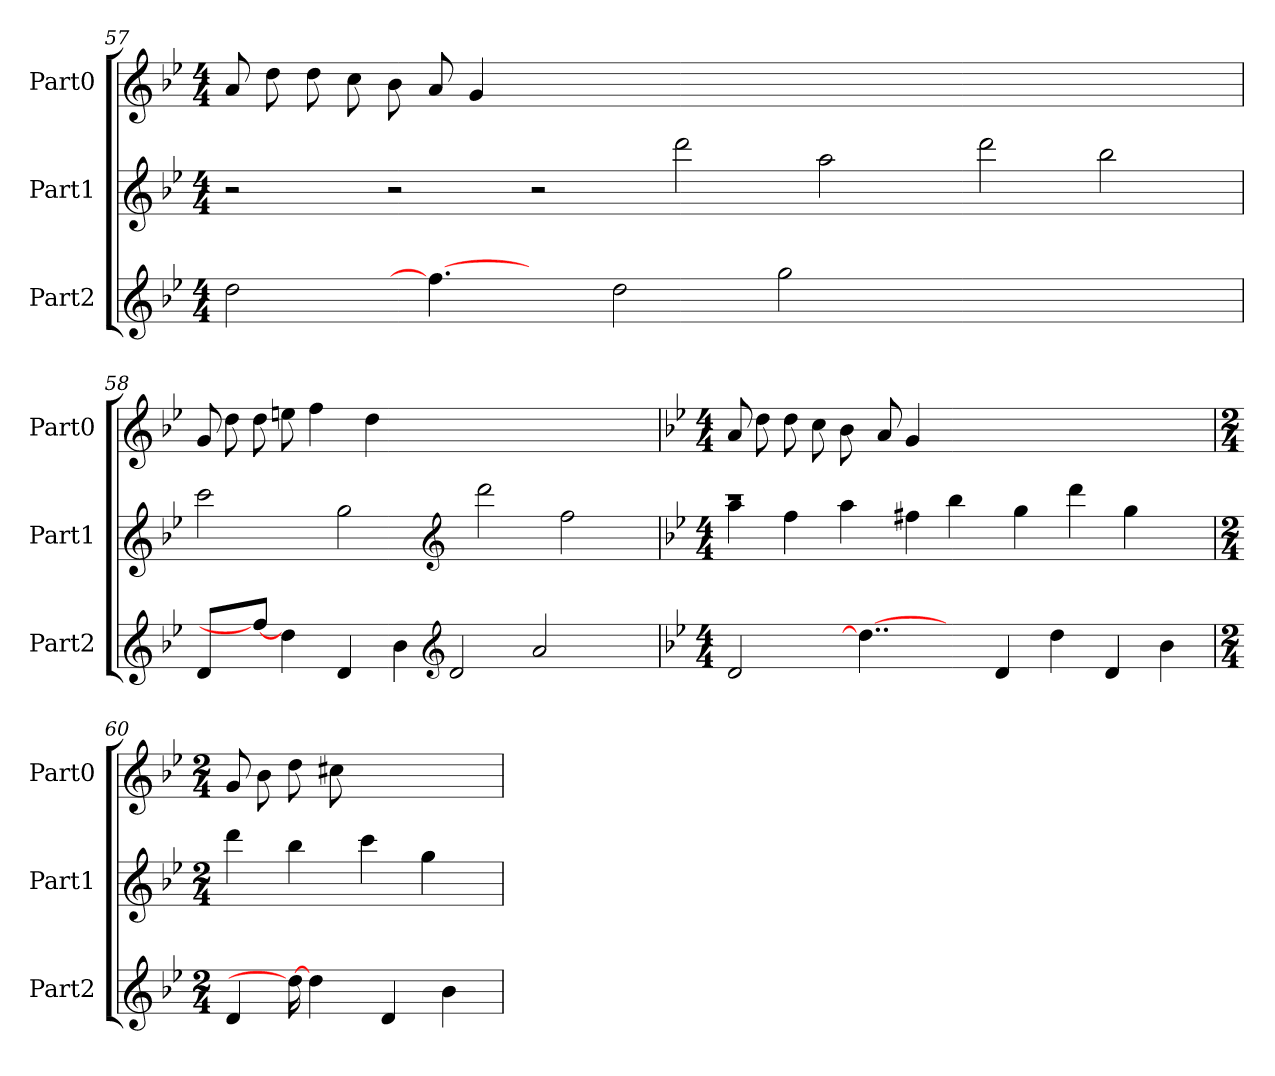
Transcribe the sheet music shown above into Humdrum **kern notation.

**kern	**kern	**kern
*part3	*part2	*part1
*staff3	*staff2	*staff1
*I"Part2	*I"Part1	*I"Part0
*I'Part2	*I'Part1	*I'Part0
*clefG2	*clefG2	*clefG2
*k[b-e-]	*k[b-e-]	*k[b-e-]
*M4/4	*M4/4	*M4/4
=57	=57	=57
2dd	2r	8a
.	.	8dd
.	.	8dd
.	.	8cc
8ryy	2r	8b-
4.ff_	.	8a
.	.	4g
8ryy	2r	1ryy
8ryy	.	.
2dd	.	.
.	2ddd	.
8ryy	.	.
2gg	.	.
.	2aa	1ryy
1ryy	.	.
.	8ryy	.
.	2ddd	.
.	.	2ryy
.	2bb-	.
4ryy	.	.
.	.	8ryy
=58	=58	=58
4d	2ccc	8g
.	.	8dd
8ffJ_	.	8dd
4dd	.	8een
.	8ryy	4ff
4d	2gg	.
.	.	4dd
4b-	.	.
.	.	1ryy
*clefG2	*clefG2	*
2d	8ryy	.
.	2ddd	.
2a	.	.
.	2ff	.
.	.	4ryy
8ryy	.	.
!!LO:LB:g=z
=59	=59	=59
*k[b-e-]	*k[b-e-]	*k[b-e-]
*M4/4	*M4/4	*M4/4
*	*^	*
2d	1r	4aa	8a
.	.	.	8dd
.	.	4ff	8dd
.	.	.	8cc
16ryy	.	4aa	8b-
4..dd_	.	.	.
.	.	.	8a
.	.	4ff#X	4g
16ryy	1ryy	4bb-	1ryy
8ryy	.	.	.
4d	.	.	.
.	.	4gg	.
4dd	.	.	.
.	.	4ddd	.
4d	.	.	.
.	.	4gg	.
4b-	.	.	.
.	8.ryy	8.ryy	8.ryy
*	*v	*v	*
=60	=60	=60
*M2/4	*M2/4	*M2/4
4d	4ddd	8g
.	.	8b-
16dd_	4bb-	8dd
4dd	.	.
.	.	8cc#X
.	4ccc	2ryy
4d	.	.
.	4gg	.
4b-	.	.
.	16ryy	16ryy
=	=	=
*-	*-	*-
